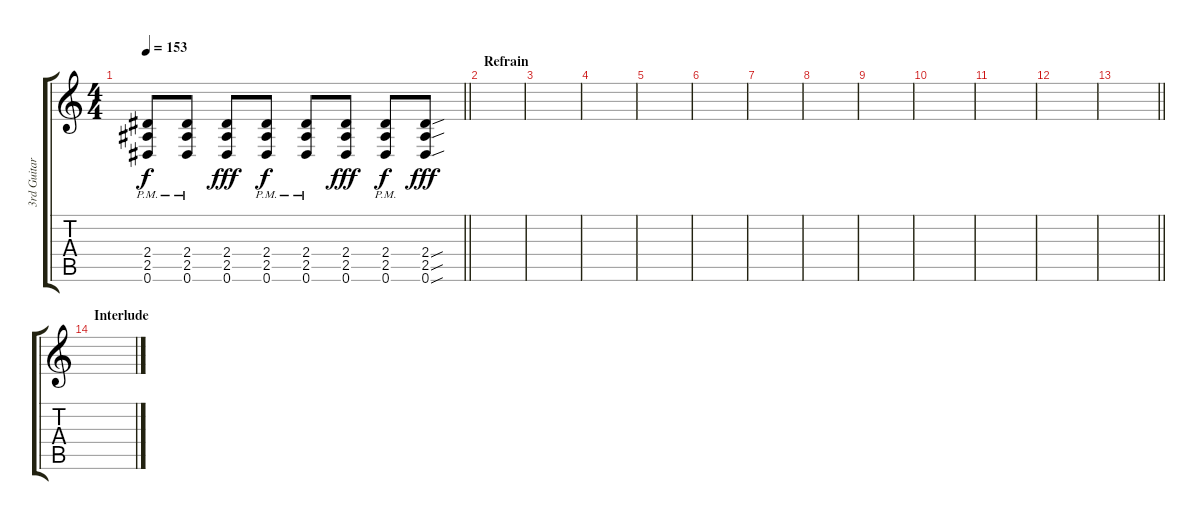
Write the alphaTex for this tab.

\track ("3rd Guitar (Farin Urlaub)" "3rd Guitar") {instrument overdrivenguitar}
\staff {score tabs}
\tuning (Eb4 Bb3 Gb3 Db3 Ab2 Eb2) {hide}
\ts (4 4)
\tempo 153
\clef g2
\barLineRight lightlight
\ks c
(2.4{pm} 2.5{pm} 0.6{pm}).8{dy f} (2.4{pm} 2.5{pm} 0.6{pm}).8 (2.4 2.5 0.6).8{dy fff} (2.4{pm} 2.5{pm} 0.6{pm}).8{dy f} (2.4{pm} 2.5{pm} 0.6{pm}).8 (2.4 2.5 0.6).8{dy fff} (2.4{pm} 2.5{pm} 0.6{pm}).8{dy f} (2.4{sou} 2.5{sou} 0.6{sou}).8{dy fff} |
\section ("" "Refrain")
|
|
|
|
|
|
|
|
|
|
|
\barLineRight lightlight
|
\section ("" "Interlude")
